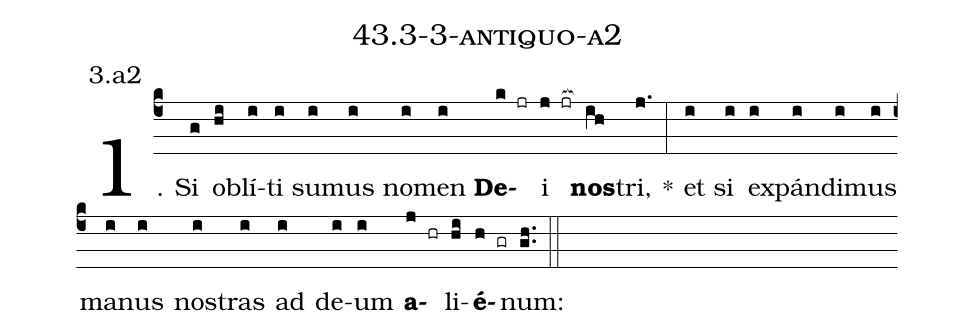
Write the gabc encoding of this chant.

name: 43.3-3-antiquo-a2;
annotation: 3.a2;
%%
(c4)1. Si(g) ob(hi)lí(i)ti(i) su(i)mus(i) no(i)men(i) <b>De</b>(k jr)i(j jr[ocb:1{]) <b>nos</b>(ih[ocb:0}])tri,(j.) *(:) et(i) si(i) ex(i)pán(i)di(i)mus(i) ma(i)nus(i) nos(i)tras(i) ad(i) de(i)um(i) <b>a</b>(j hr)li(hi)<b>é</b>(h gr)num:(gh..) (::)
